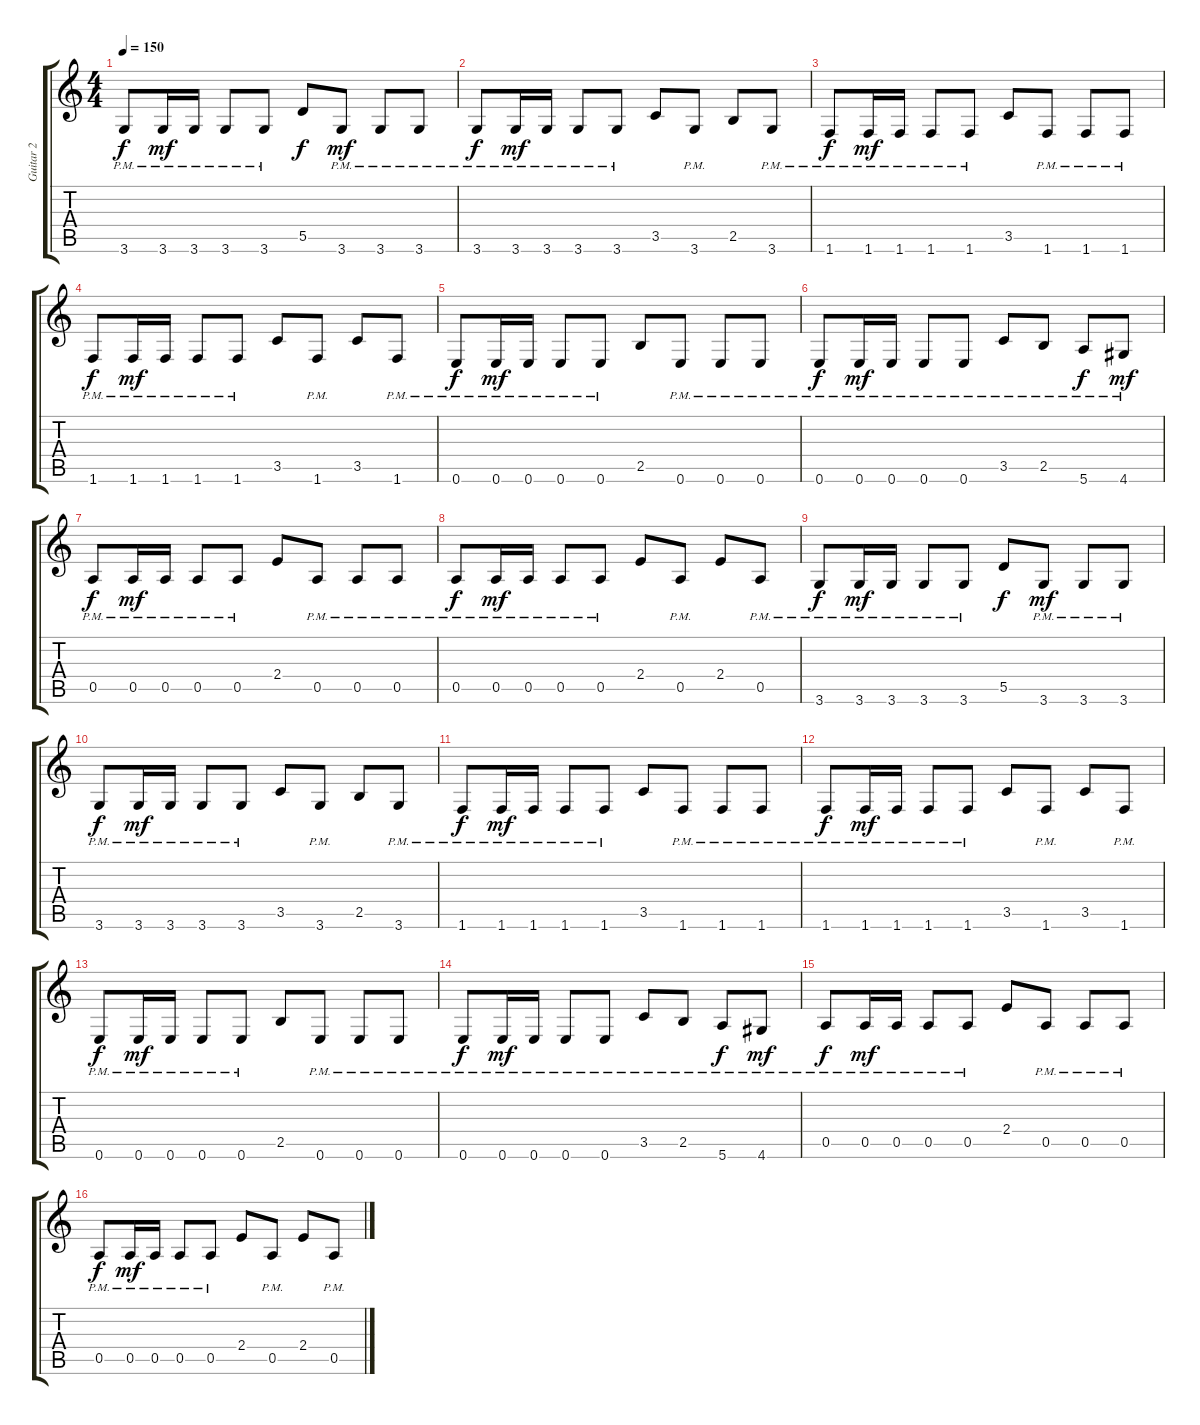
\track ("Guitar 2" "Guitar 2") {instrument distortionguitar}
\staff {score tabs}
\tuning (E4 B3 G3 D3 A2 E2) {hide}
\ts (4 4)
\tempo 150
\clef g2
\ks c
3.6{pm}.8{dy f} 3.6{pm}.16{dy mf} 3.6{pm}.16 3.6{pm}.8 3.6{pm}.8 5.5.8{dy f} 3.6{pm}.8{dy mf} 3.6{pm}.8 3.6{pm}.8 |
3.6{pm}.8{dy f} 3.6{pm}.16{dy mf} 3.6{pm}.16 3.6{pm}.8 3.6{pm}.8 3.5.8 3.6{pm}.8 2.5.8 3.6{pm}.8 |
1.6{pm}.8{dy f} 1.6{pm}.16{dy mf} 1.6{pm}.16 1.6{pm}.8 1.6{pm}.8 3.5.8 1.6{pm}.8 1.6{pm}.8 1.6{pm}.8 |
1.6{pm}.8{dy f} 1.6{pm}.16{dy mf} 1.6{pm}.16 1.6{pm}.8 1.6{pm}.8 3.5.8 1.6{pm}.8 3.5.8 1.6{pm}.8 |
0.6{pm}.8{dy f} 0.6{pm}.16{dy mf} 0.6{pm}.16 0.6{pm}.8 0.6{pm}.8 2.5.8 0.6{pm}.8 0.6{pm}.8 0.6{pm}.8 |
0.6{pm}.8{dy f} 0.6{pm}.16{dy mf} 0.6{pm}.16 0.6{pm}.8 0.6{pm}.8 3.5{pm}.8 2.5{pm}.8 5.6{pm}.8{dy f} 4.6{pm}.8{dy mf} |
0.5{pm}.8{dy f} 0.5{pm}.16{dy mf} 0.5{pm}.16 0.5{pm}.8 0.5{pm}.8 2.4.8 0.5{pm}.8 0.5{pm}.8 0.5{pm}.8 |
0.5{pm}.8{dy f} 0.5{pm}.16{dy mf} 0.5{pm}.16 0.5{pm}.8 0.5{pm}.8 2.4.8 0.5{pm}.8 2.4.8 0.5{pm}.8 |
3.6{pm}.8{dy f} 3.6{pm}.16{dy mf} 3.6{pm}.16 3.6{pm}.8 3.6{pm}.8 5.5.8{dy f} 3.6{pm}.8{dy mf} 3.6{pm}.8 3.6{pm}.8 |
3.6{pm}.8{dy f} 3.6{pm}.16{dy mf} 3.6{pm}.16 3.6{pm}.8 3.6{pm}.8 3.5.8 3.6{pm}.8 2.5.8 3.6{pm}.8 |
1.6{pm}.8{dy f} 1.6{pm}.16{dy mf} 1.6{pm}.16 1.6{pm}.8 1.6{pm}.8 3.5.8 1.6{pm}.8 1.6{pm}.8 1.6{pm}.8 |
1.6{pm}.8{dy f} 1.6{pm}.16{dy mf} 1.6{pm}.16 1.6{pm}.8 1.6{pm}.8 3.5.8 1.6{pm}.8 3.5.8 1.6{pm}.8 |
0.6{pm}.8{dy f} 0.6{pm}.16{dy mf} 0.6{pm}.16 0.6{pm}.8 0.6{pm}.8 2.5.8 0.6{pm}.8 0.6{pm}.8 0.6{pm}.8 |
0.6{pm}.8{dy f} 0.6{pm}.16{dy mf} 0.6{pm}.16 0.6{pm}.8 0.6{pm}.8 3.5{pm}.8 2.5{pm}.8 5.6{pm}.8{dy f} 4.6{pm}.8{dy mf} |
0.5{pm}.8{dy f} 0.5{pm}.16{dy mf} 0.5{pm}.16 0.5{pm}.8 0.5{pm}.8 2.4.8 0.5{pm}.8 0.5{pm}.8 0.5{pm}.8 |
0.5{pm}.8{dy f} 0.5{pm}.16{dy mf} 0.5{pm}.16 0.5{pm}.8 0.5{pm}.8 2.4.8 0.5{pm}.8 2.4.8 0.5{pm}.8
